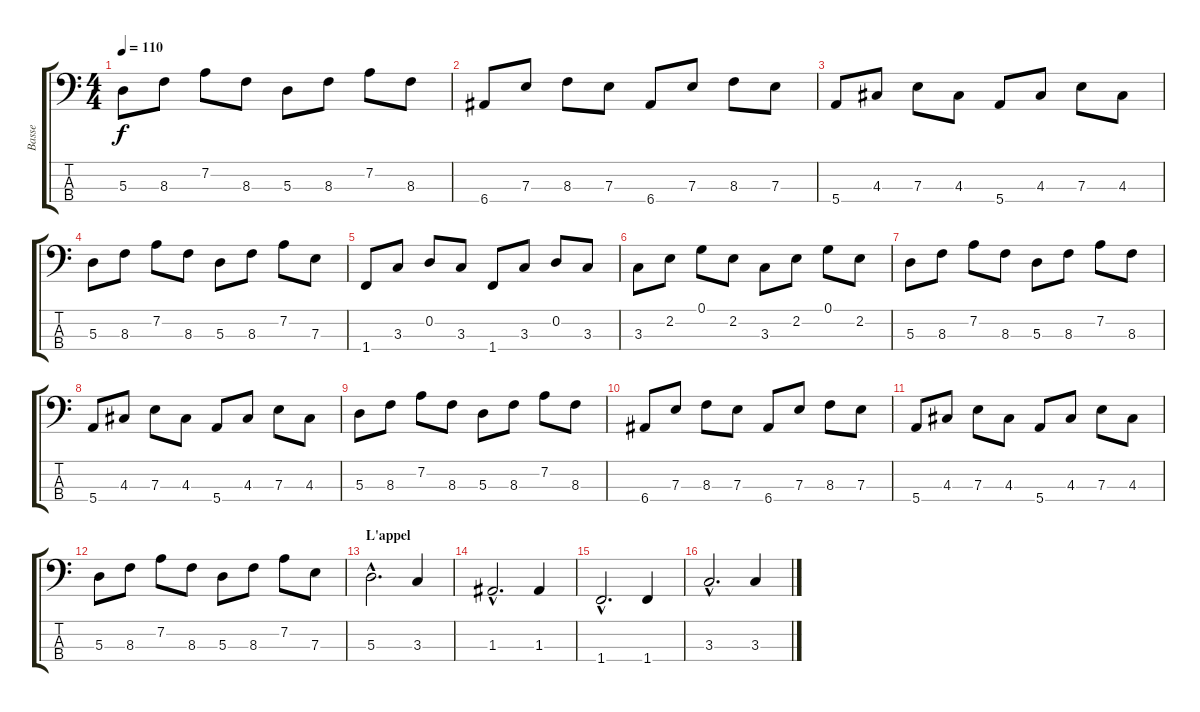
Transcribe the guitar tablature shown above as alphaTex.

\track ("Basse" "Basse") {instrument electricbassfinger}
\staff {score tabs}
\tuning (G2 D2 A1 E1) {hide}
\ts (4 4)
\tempo 110
\clef f4
\ks c
5.3.8{dy f} 8.3.8 7.2.8 8.3.8 5.3.8 8.3.8 7.2.8 8.3.8 |
6.4.8 7.3.8 8.3.8 7.3.8 6.4.8 7.3.8 8.3.8 7.3.8 |
5.4.8 4.3.8 7.3.8 4.3.8 5.4.8 4.3.8 7.3.8 4.3.8 |
5.3.8 8.3.8 7.2.8 8.3.8 5.3.8 8.3.8 7.2.8 7.3.8 |
1.4.8 3.3.8 0.2.8 3.3.8 1.4.8 3.3.8 0.2.8 3.3.8 |
3.3.8 2.2.8 0.1.8 2.2.8 3.3.8 2.2.8 0.1.8 2.2.8 |
5.3.8 8.3.8 7.2.8 8.3.8 5.3.8 8.3.8 7.2.8 8.3.8 |
5.4.8 4.3.8 7.3.8 4.3.8 5.4.8 4.3.8 7.3.8 4.3.8 |
5.3.8 8.3.8 7.2.8 8.3.8 5.3.8 8.3.8 7.2.8 8.3.8 |
6.4.8 7.3.8 8.3.8 7.3.8 6.4.8 7.3.8 8.3.8 7.3.8 |
5.4.8 4.3.8 7.3.8 4.3.8 5.4.8 4.3.8 7.3.8 4.3.8 |
5.3.8 8.3.8 7.2.8 8.3.8 5.3.8 8.3.8 7.2.8 7.3.8 |
\section ("" "L'appel")
5.3{hac}.2{d} 3.3.4 |
1.3{hac}.2{d} 1.3.4 |
1.4{hac}.2{d} 1.4.4 |
3.3{hac}.2{d} 3.3.4
